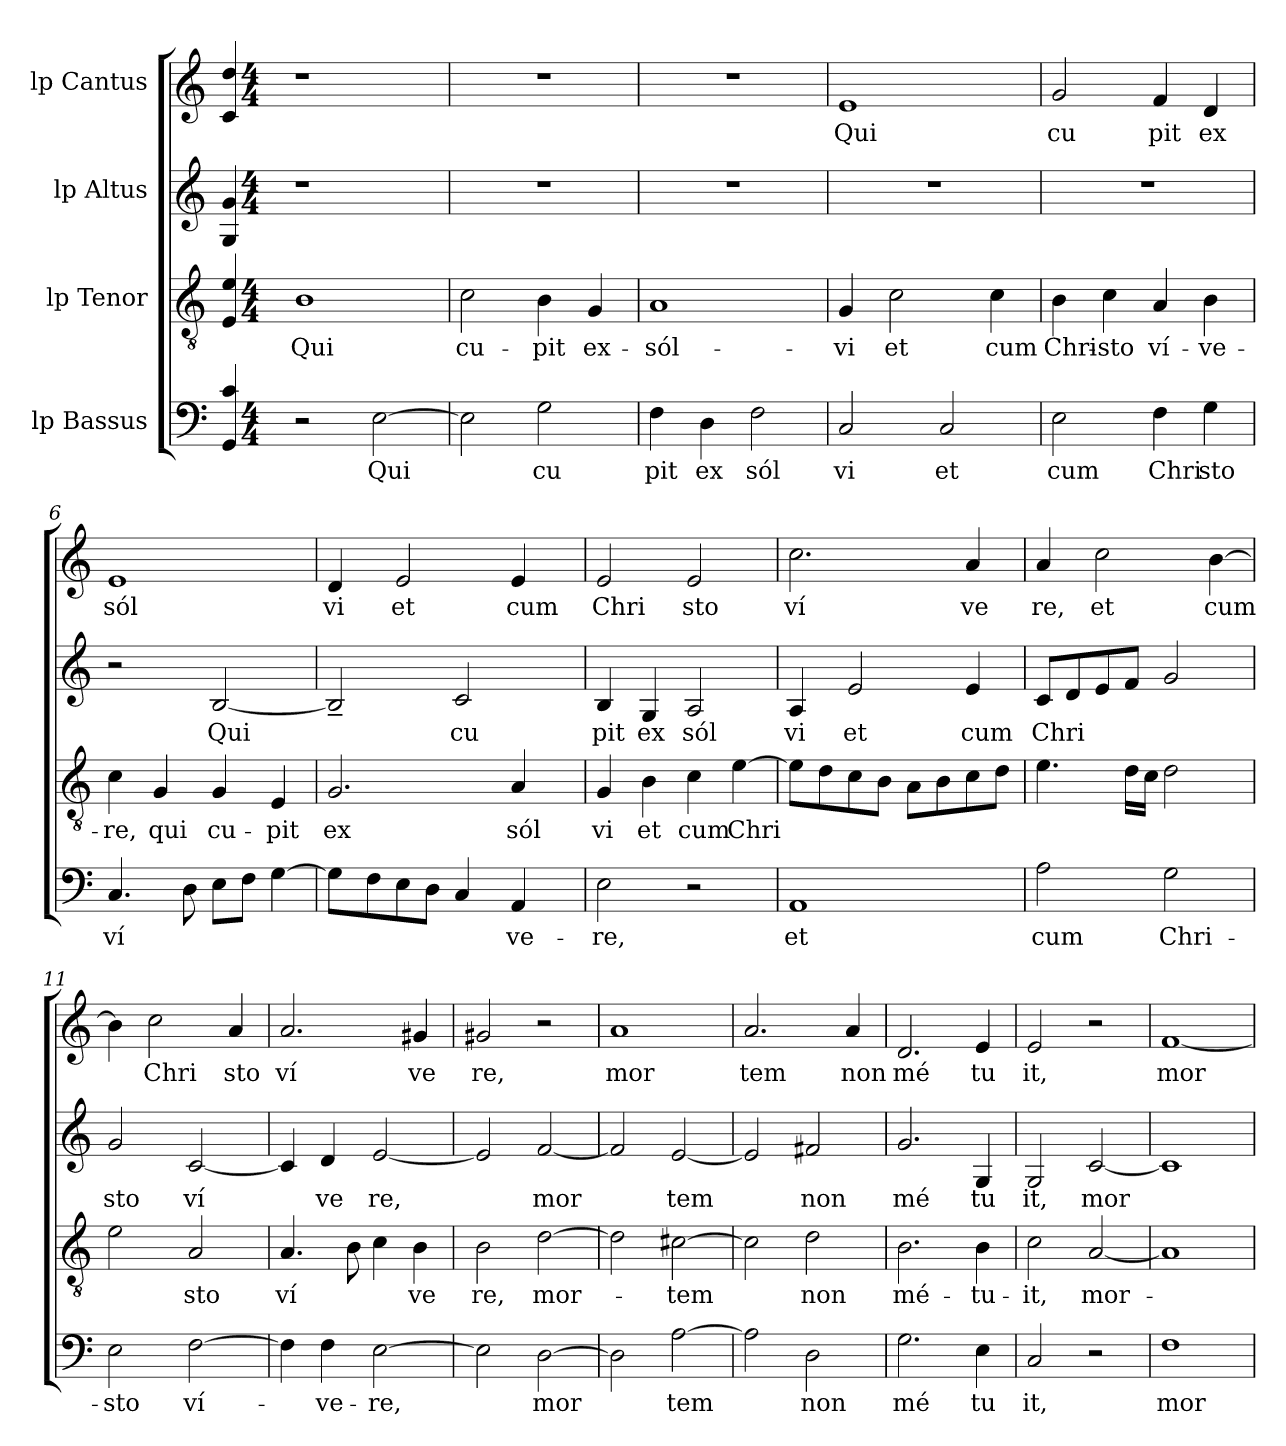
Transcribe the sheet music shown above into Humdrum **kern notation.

**kern	**text	**kern	**text	**kern	**text	**kern	**text
*part4	*part4	*part3	*part3	*part2	*part2	*part1	*part1
*staff4	*staff4	*staff3	*staff3	*staff2	*staff2	*staff1	*staff1
*I"lp Bassus	*	*I"lp Tenor	*	*I"lp Altus	*	*I"lp Cantus	*
!!LO:PB:g=z
*stria5	*	*stria5	*	*stria5	*	*stria5	*
*clefF4	*	*clefGv2	*	*clefG2	*	*clefG2	*
=1	=1	=1	=1	=1	=1	=1	=1
4c/ 4GG/	.	4e/ 4E/	.	4g/ 4G/	.	4dd/ 4c/	.
*M4/4	*	*M4/4	*	*M4/4	*	*M4/4	*
*met(c)	*	*met(c)	*	*met(c)	*	*met(c)	*
!	!	!	!LO:LY:b:cj	!	!	!	!
2r	.	1B	Qui	1r	.	1r	.
!	!LO:LY:b:cj	!	!	!	!	!	!
[>2E\	Qui	.	.	.	.	.	.
=2	=2	=2	=2	=2	=2	=2	=2
!	!	!	!LO:LY:b:cj	!	!	!	!
2E\]	.	2c\	cu-	1r	.	1r	.
!	!LO:LY:b:cj	!	!LO:LY:b:cj	!	!	!	!
2G\	cu	4B\	-pit	.	.	.	.
!	!	!	!LO:LY:b:cj	!	!	!	!
.	.	4G/	ex-	.	.	.	.
=3	=3	=3	=3	=3	=3	=3	=3
!	!LO:LY:b:cj	!	!LO:LY:b:cj	!	!	!	!
4F\	pit	1A	-sól-	1r	.	1r	.
!	!LO:LY:b:cj	!	!	!	!	!	!
4D\	ex	.	.	.	.	.	.
!	!LO:LY:b:cj	!	!	!	!	!	!
2F\	sól	.	.	.	.	.	.
=4	=4	=4	=4	=4	=4	=4	=4
!	!LO:LY:b:cj	!	!LO:LY:b:cj	!	!	!	!LO:LY:b:cj
2C/	vi	4G/	-vi	1r	.	1e	Qui
!	!	!	!LO:LY:b:cj	!	!	!	!
.	.	2c\	et	.	.	.	.
!	!LO:LY:b:cj	!	!	!	!	!	!
2C/	et	.	.	.	.	.	.
!	!	!	!LO:LY:b:cj	!	!	!	!
.	.	4c\	cum	.	.	.	.
=5	=5	=5	=5	=5	=5	=5	=5
!	!LO:LY:b:cj	!	!LO:LY:b:cj	!	!	!	!LO:LY:b:cj
2E\	cum	4B\	Chri-	1r	.	2g/	cu
!	!	!	!LO:LY:b:cj	!	!	!	!
.	.	4c\	-sto	.	.	.	.
!	!LO:LY:b:cj	!	!LO:LY:b:cj	!	!	!	!LO:LY:b:cj
4F\	Chri	4A/	ví-	.	.	4f/	pit
!	!LO:LY:b:cj	!	!LO:LY:b:cj	!	!	!	!LO:LY:b:cj
4G\	sto	4B\	-ve-	.	.	4d/	ex
=6	=6	=6	=6	=6	=6	=6	=6
!	!LO:LY:b:cj	!	!LO:LY:b:cj	!	!	!	!LO:LY:b:cj
4.C/	ví	4c\	-re,	2r	.	1e	sól
!	!	!	!LO:LY:b:cj	!	!	!	!
.	.	4G/	qui	.	.	.	.
8D\	.	.	.	.	.	.	.
!	!	!	!LO:LY:b:cj	!	!LO:LY:b:cj	!	!
8E\L	.	4G/	cu-	[>2B/	Qui	.	.
8F\J	.	.	.	.	.	.	.
!	!	!	!LO:LY:b:cj	!	!	!	!
[>4G\	.	4E/	-pit	.	.	.	.
!!LO:LB:g=z
=7	=7	=7	=7	=7	=7	=7	=7
!	!	!	!LO:LY:b:cj	!	!	!	!LO:LY:b:cj
*^	*	*	*	*	*	*	*
8G\L]	32.ryy	.	2.G/	ex	2B~</]	.	4d/	vi
.	2ryy	.	.	.	.	.	.	.
8F\	.	.	.	.	.	.	.	.
!	!	!	!	!	!	!	!	!LO:LY:b:cj
8E\	.	.	.	.	.	.	2e/	et
8D\J	.	.	.	.	.	.	.	.
!	!	!	!	!	!	!LO:LY:b:cj	!	!
4C/	.	.	.	.	2c/	cu	.	.
.	4ryy	.	.	.	.	.	.	.
!	!	!LO:LY:b:cj	!	!LO:LY:b:cj	!	!	!	!LO:LY:b:cj
4AA/	.	ve-	4A/	sól	.	.	4e/	cum
.	8ryy	.	.	.	.	.	.	.
.	16ryy	.	.	.	.	.	.	.
.	64ryy	.	.	.	.	.	.	.
=8	=8	=8	=8	=8	=8	=8	=8	=8
!	!	!LO:LY:b:cj	!	!LO:LY:b:cj	!	!LO:LY:b:cj	!	!LO:LY:b:cj
*v	*v	*	*	*	*	*	*	*
2E\	-re,	4G/	vi	4B/	pit	2e/	Chri
!	!	!	!LO:LY:b:cj	!	!LO:LY:b:cj	!	!
.	.	4B\	et	4G/	ex	.	.
!	!	!	!LO:LY:b:cj	!	!LO:LY:b:cj	!	!LO:LY:b:cj
2r	.	4c\	cum	2A/	sól	2e/	sto
!	!	!	!LO:LY:b	!	!	!	!
.	.	[>4e\	Chri	.	.	.	.
=9	=9	=9	=9	=9	=9	=9	=9
!	!LO:LY:b:cj	!	!	!	!LO:LY:b:cj	!	!LO:LY:b:cj
1AA	et	8e\L]	.	4A/	vi	2.cc\	ví
.	.	8d\	.	.	.	.	.
!	!	!	!	!	!LO:LY:b:cj	!	!
.	.	8c\	.	2e/	et	.	.
.	.	8B\J	.	.	.	.	.
.	.	8A\L	.	.	.	.	.
.	.	8B\	.	.	.	.	.
!	!	!	!	!	!LO:LY:b:cj	!	!LO:LY:b:cj
.	.	8c\	.	4e/	cum	4a/	ve
.	.	8d\J	.	.	.	.	.
=10	=10	=10	=10	=10	=10	=10	=10
!	!LO:LY:b:cj	!	!	!	!LO:LY:b	!	!LO:LY:b:cj
2A\	cum	4.e\	.	8c/L	Chri	4a/	re,
.	.	.	.	8d/	.	.	.
!	!	!	!	!	!	!	!LO:LY:b:cj
.	.	.	.	8e/	.	2cc\	et
.	.	16d\L	.	8f/J	.	.	.
.	.	16c\J	.	.	.	.	.
!	!LO:LY:b:cj	!	!	!	!	!	!
2G\	Chri-	2d\	.	2g/	.	.	.
!	!	!	!	!	!	!	!LO:LY:b:cj
.	.	.	.	.	.	[>4b\	cum
=11	=11	=11	=11	=11	=11	=11	=11
!	!LO:LY:b:cj	!	!	!	!LO:LY:b:cj	!	!
2E\	-sto	2e\	.	2g/	sto	4b\]	.
!	!	!	!	!	!	!	!LO:LY:b:cj
.	.	.	.	.	.	2cc\	Chri
!	!LO:LY:b:cj	!	!LO:LY:b:cj	!	!LO:LY:b:cj	!	!
[>2F\	ví-	2A/	sto	[<2c/	ví	.	.
!	!	!	!	!	!	!	!LO:LY:b:cj
.	.	.	.	.	.	4a/	sto
=12	=12	=12	=12	=12	=12	=12	=12
!	!	!	!LO:LY:b:cj	!	!	!	!LO:LY:b:cj
4F\]	.	4.A/	ví	4c/]	.	2.a/	ví
!	!LO:LY:b:cj	!	!	!	!LO:LY:b:cj	!	!
4F\	-ve-	.	.	4d/	ve	.	.
.	.	8B\	.	.	.	.	.
!	!LO:LY:b:cj	!	!	!	!LO:LY:b:cj	!	!
[<2E\	-re,	4c\	.	[>2e/	re,	.	.
!	!	!	!LO:LY:b:cj	!	!	!	!LO:LY:b:cj
.	.	4B\	ve	.	.	4g#X/	ve
!!LO:LB:g=z
=13	=13	=13	=13	=13	=13	=13	=13
!	!	!	!LO:LY:b:cj	!	!	!	!LO:LY:b:cj
2E\]	.	2B\	re,	2e/]	.	2g#X/	re,
!	!LO:LY:b:cj	!	!LO:LY:b:cj	!	!LO:LY:b:cj	!	!
[>2D\	mor	[>2d\	mor-	[<2f/	mor	2r	.
=14	=14	=14	=14	=14	=14	=14	=14
!	!	!	!	!	!	!	!LO:LY:b:cj
2D\]	.	2d\]	.	2f/]	.	1a	mor
!	!LO:LY:b:cj	!	!LO:LY:b:cj	!	!LO:LY:b:cj	!	!
[>2A\	tem	[>2c#X\	-tem	[<2e/	tem	.	.
=15	=15	=15	=15	=15	=15	=15	=15
!	!	!	!	!	!	!	!LO:LY:b:cj
2A\]	.	2c#\]	.	2e/]	.	2.a/	tem
!	!LO:LY:b:cj	!	!LO:LY:b:cj	!	!LO:LY:b:cj	!	!
2D\	non	2d\	non	2f#X/	non	.	.
!	!	!	!	!	!	!	!LO:LY:b:cj
.	.	.	.	.	.	4a/	non
=16	=16	=16	=16	=16	=16	=16	=16
!	!LO:LY:b:cj	!	!LO:LY:b:cj	!	!LO:LY:b:cj	!	!LO:LY:b:cj
2.G\	mé	2.B\	mé-	2.g/	mé	2.d/	mé
!	!LO:LY:b:cj	!	!LO:LY:b:cj	!	!LO:LY:b:cj	!	!LO:LY:b:cj
4E\	tu	4B\	-tu-	4G/	tu	4e/	tu
=17	=17	=17	=17	=17	=17	=17	=17
!	!LO:LY:b:cj	!	!LO:LY:b:cj	!	!LO:LY:b:cj	!	!LO:LY:b:cj
2C/	it,	2c\	-it,	2G/	it,	2e/	it,
!	!	!	!LO:LY:b:cj	!	!LO:LY:b:cj	!	!
2r	.	[<2A/	mor-	[<2c/	mor	2r	.
=18	=18	=18	=18	=18	=18	=18	=18
!	!LO:LY:b:cj	!	!	!	!	!	!LO:LY:b:cj
1F	mor	1A]	.	1c]	.	[<1f	mor
=	=	=	=	=	=	=	=
*-	*-	*-	*-	*-	*-	*-	*-
